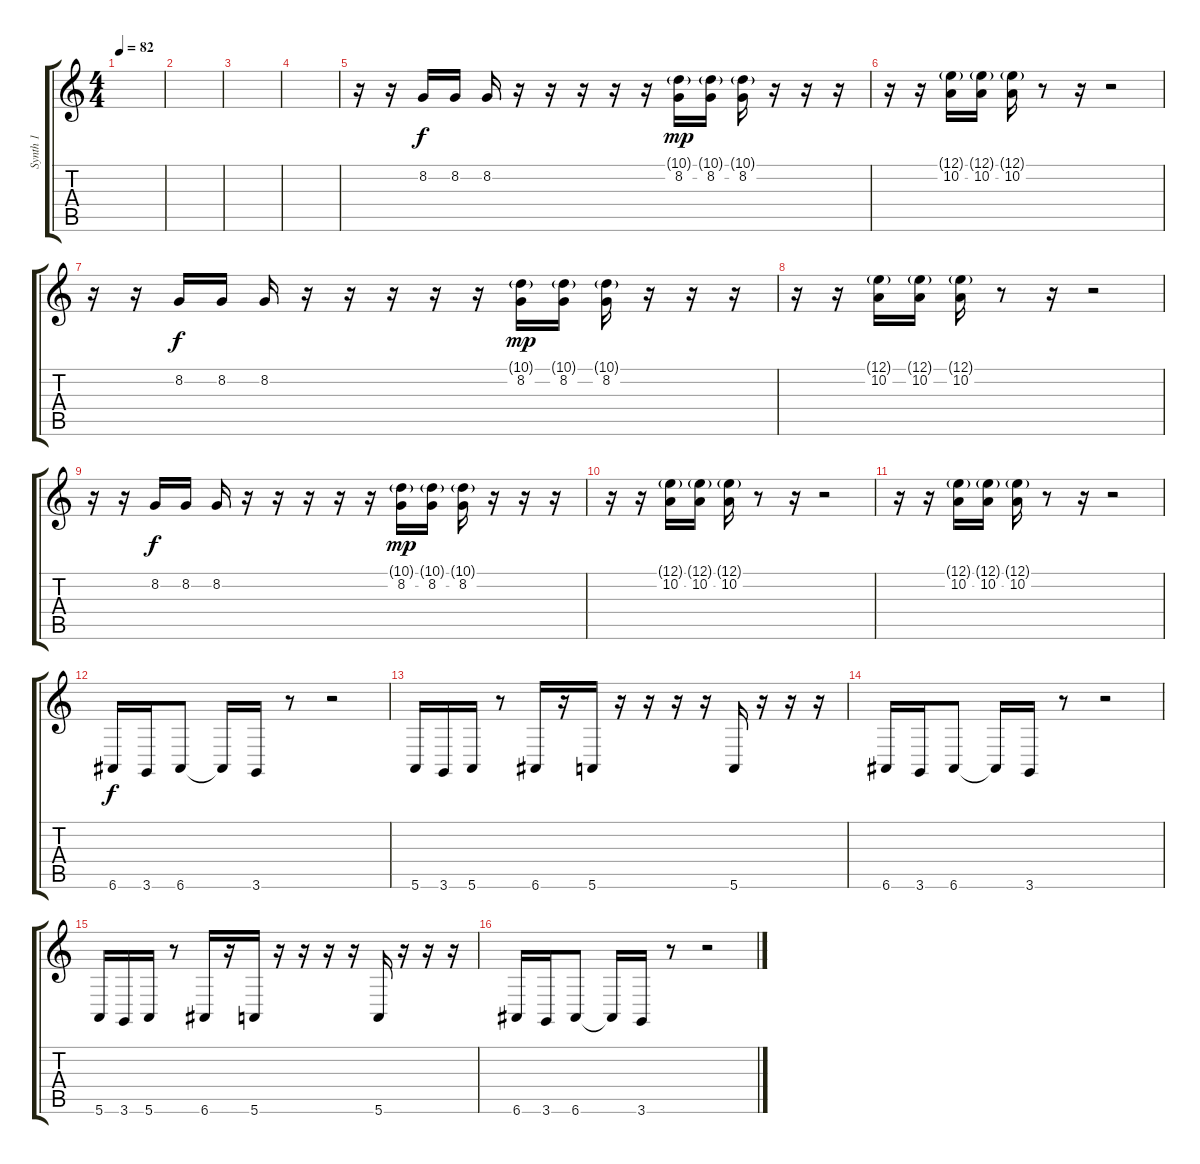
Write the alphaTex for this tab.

\track ("Synth 1" "Synth 1") {instrument lead2sawtooth}
\staff {score tabs}
\tuning (E4 B3 G3 D3 A2 E2) {hide}
\ts (4 4)
\tempo 82
\clef g2
\ks c
|
|
|
|
r.16 r.16 8.2.16 8.2.16 8.2.16 r.16 r.16 r.16 r.16 r.16 (10.1{g} 8.2).16{dy mp} (10.1{g} 8.2).16 (10.1{g} 8.2).16 r.16 r.16 r.16 |
r.16 r.16 (12.1{g} 10.2).16 (12.1{g} 10.2).16 (12.1{g} 10.2).16 r.8 r.16 r.2 |
r.16 r.16 8.2.16{dy f} 8.2.16 8.2.16 r.16 r.16 r.16 r.16 r.16 (10.1{g} 8.2).16{dy mp} (10.1{g} 8.2).16 (10.1{g} 8.2).16 r.16 r.16 r.16 |
r.16 r.16 (12.1{g} 10.2).16 (12.1{g} 10.2).16 (12.1{g} 10.2).16 r.8 r.16 r.2 |
r.16 r.16 8.2.16{dy f} 8.2.16 8.2.16 r.16 r.16 r.16 r.16 r.16 (10.1{g} 8.2).16{dy mp} (10.1{g} 8.2).16 (10.1{g} 8.2).16 r.16 r.16 r.16 |
r.16 r.16 (12.1{g} 10.2).16 (12.1{g} 10.2).16 (12.1{g} 10.2).16 r.8 r.16 r.2 |
r.16 r.16 (12.1{g} 10.2).16 (12.1{g} 10.2).16 (12.1{g} 10.2).16 r.8 r.16 r.2 |
6.6.16{dy f} 3.6.16 6.6.8 6.6{t}.16 3.6.16 r.8 r.2 |
5.6.16 3.6.16 5.6.16 r.8 6.6.16 r.16 5.6.16 r.16 r.16 r.16 r.16 5.6.16 r.16 r.16 r.16 |
6.6.16 3.6.16 6.6.8 6.6{t}.16 3.6.16 r.8 r.2 |
5.6.16 3.6.16 5.6.16 r.8 6.6.16 r.16 5.6.16 r.16 r.16 r.16 r.16 5.6.16 r.16 r.16 r.16 |
6.6.16 3.6.16 6.6.8 6.6{t}.16 3.6.16 r.8 r.2
